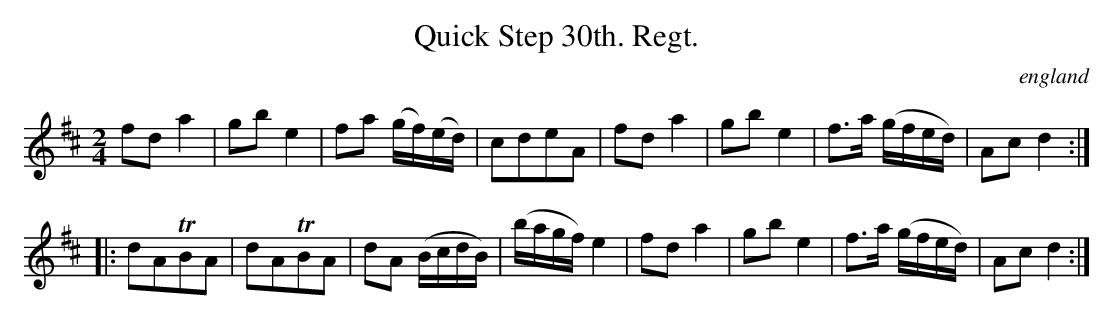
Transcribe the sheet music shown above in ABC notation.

X:1
T:Quick Step 30th. Regt.
O:england
M:2/4
L:1/8
K:D
fd a2|gb e2|fa  (g/f/)(e/d/)| cdeA         |\
fd a2|gb e2|f>a (g/f/e/d/)  | Ac        d2::
dATBA|dATBA|dA  (B/c/d/B/)  |(b/a/g/f/) e2 |\
fd a2|gb e2|f>a (g/f/e/d/)  | Ac        d2:|
